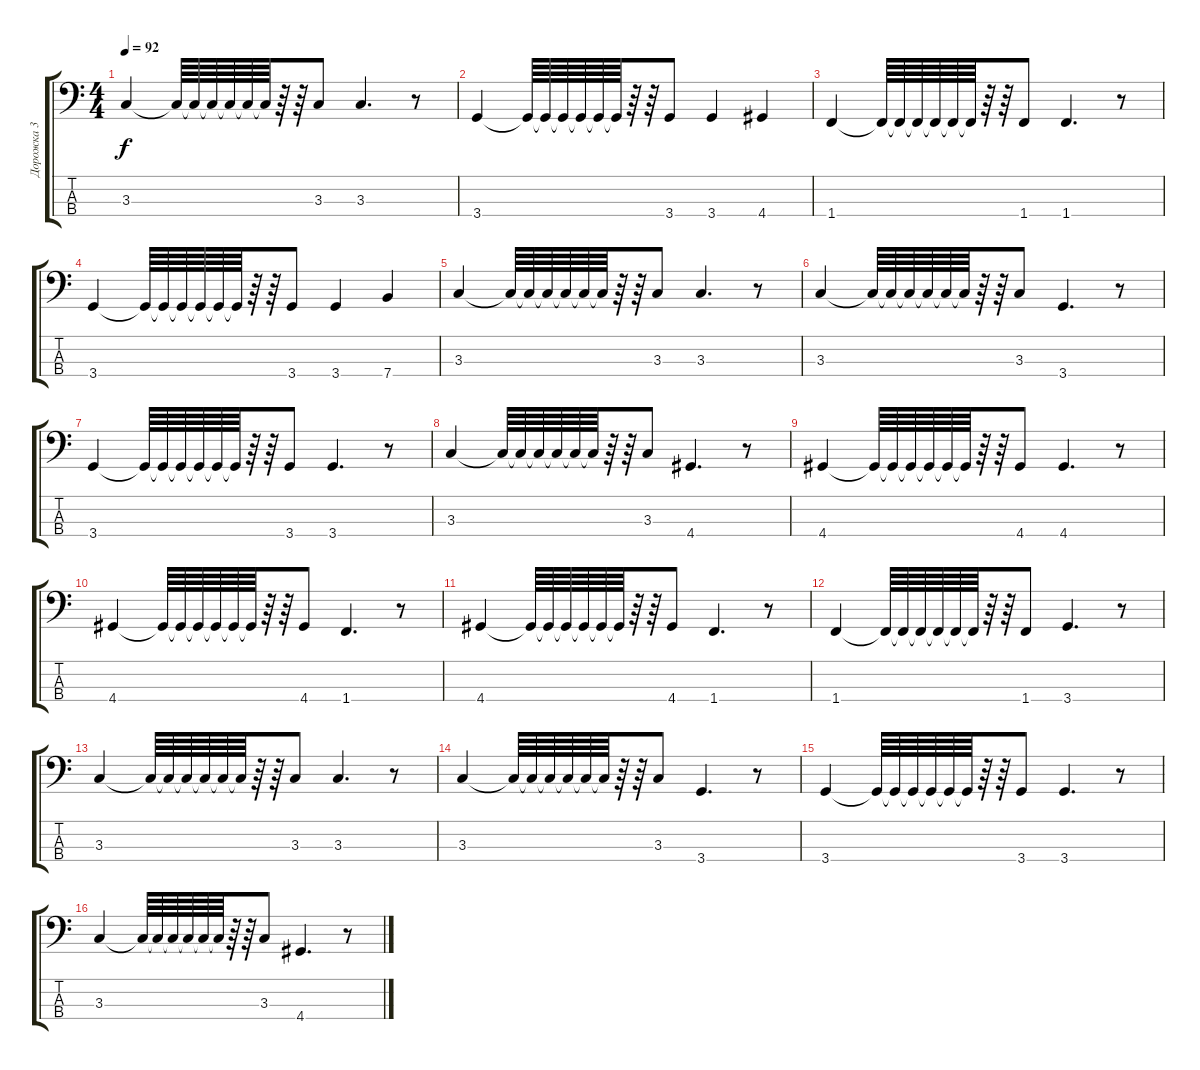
\track ("Дорожка 3" "Дорожка 3") {instrument acousticbass}
\staff {score tabs}
\tuning (G2 D2 A1 E1) {hide}
\ts (4 4)
\tempo 92
\clef f4
\ks c
3.3.4{dy f} 3.3{t}.64 3.3{t}.64 3.3{t}.64 3.3{t}.64 3.3{t}.64 3.3{t}.64 r.64 r.64 3.3.8 3.3.4{d} r.8 |
3.4.4 3.4{t}.64 3.4{t}.64 3.4{t}.64 3.4{t}.64 3.4{t}.64 3.4{t}.64 r.64 r.64 3.4.8 3.4.4 4.4.4 |
1.4.4 1.4{t}.64 1.4{t}.64 1.4{t}.64 1.4{t}.64 1.4{t}.64 1.4{t}.64 r.64 r.64 1.4.8 1.4.4{d} r.8 |
3.4.4 3.4{t}.64 3.4{t}.64 3.4{t}.64 3.4{t}.64 3.4{t}.64 3.4{t}.64 r.64 r.64 3.4.8 3.4.4 7.4.4 |
3.3.4 3.3{t}.64 3.3{t}.64 3.3{t}.64 3.3{t}.64 3.3{t}.64 3.3{t}.64 r.64 r.64 3.3.8 3.3.4{d} r.8 |
3.3.4 3.3{t}.64 3.3{t}.64 3.3{t}.64 3.3{t}.64 3.3{t}.64 3.3{t}.64 r.64 r.64 3.3.8 3.4.4{d} r.8 |
3.4.4 3.4{t}.64 3.4{t}.64 3.4{t}.64 3.4{t}.64 3.4{t}.64 3.4{t}.64 r.64 r.64 3.4.8 3.4.4{d} r.8 |
3.3.4 3.3{t}.64 3.3{t}.64 3.3{t}.64 3.3{t}.64 3.3{t}.64 3.3{t}.64 r.64 r.64 3.3.8 4.4.4{d} r.8 |
4.4.4 4.4{t}.64 4.4{t}.64 4.4{t}.64 4.4{t}.64 4.4{t}.64 4.4{t}.64 r.64 r.64 4.4.8 4.4.4{d} r.8 |
4.4.4 4.4{t}.64 4.4{t}.64 4.4{t}.64 4.4{t}.64 4.4{t}.64 4.4{t}.64 r.64 r.64 4.4.8 1.4.4{d} r.8 |
4.4.4 4.4{t}.64 4.4{t}.64 4.4{t}.64 4.4{t}.64 4.4{t}.64 4.4{t}.64 r.64 r.64 4.4.8 1.4.4{d} r.8 |
1.4.4 1.4{t}.64 1.4{t}.64 1.4{t}.64 1.4{t}.64 1.4{t}.64 1.4{t}.64 r.64 r.64 1.4.8 3.4.4{d} r.8 |
3.3.4 3.3{t}.64 3.3{t}.64 3.3{t}.64 3.3{t}.64 3.3{t}.64 3.3{t}.64 r.64 r.64 3.3.8 3.3.4{d} r.8 |
3.3.4 3.3{t}.64 3.3{t}.64 3.3{t}.64 3.3{t}.64 3.3{t}.64 3.3{t}.64 r.64 r.64 3.3.8 3.4.4{d} r.8 |
3.4.4 3.4{t}.64 3.4{t}.64 3.4{t}.64 3.4{t}.64 3.4{t}.64 3.4{t}.64 r.64 r.64 3.4.8 3.4.4{d} r.8 |
3.3.4 3.3{t}.64 3.3{t}.64 3.3{t}.64 3.3{t}.64 3.3{t}.64 3.3{t}.64 r.64 r.64 3.3.8 4.4.4{d} r.8
